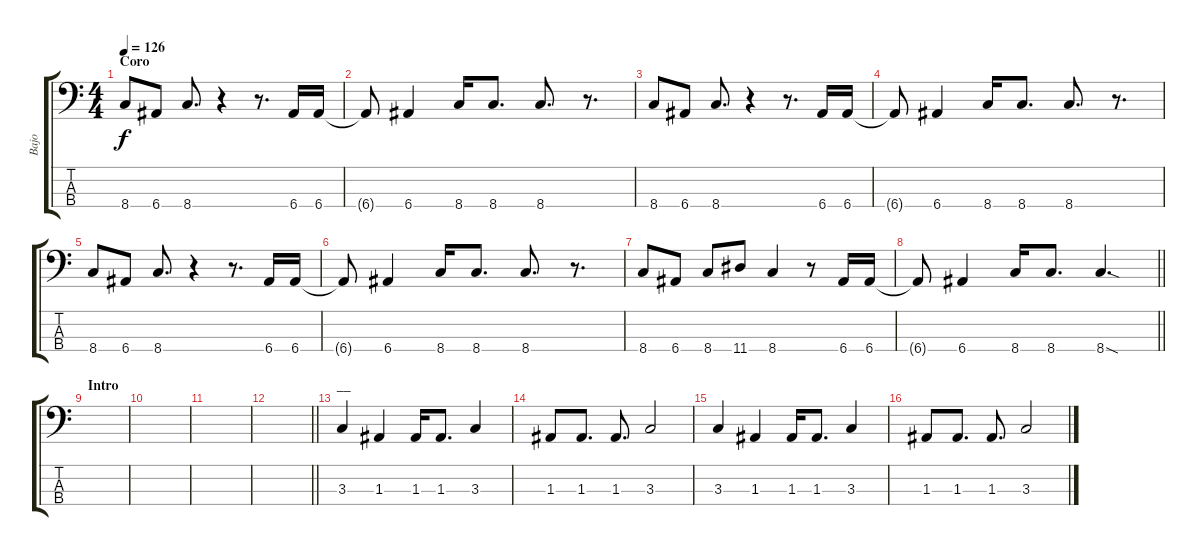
\track ("Bajo" "Bajo") {instrument acousticbass}
\staff {score tabs}
\tuning (G2 D2 A1 E1) {hide}
\ts (4 4)
\section ("" "Coro")
\tempo 126
\clef f4
\ks c
8.4.8{dy f} 6.4.8 8.4.8{d} r.4 r.8{d} 6.4.16 6.4.16 |
6.4{t}.8 6.4.4 8.4.16 8.4.8{d} 8.4.8{d} r.8{d} |
8.4.8 6.4.8 8.4.8{d} r.4 r.8{d} 6.4.16 6.4.16 |
6.4{t}.8 6.4.4 8.4.16 8.4.8{d} 8.4.8{d} r.8{d} |
8.4.8 6.4.8 8.4.8{d} r.4 r.8{d} 6.4.16 6.4.16 |
6.4{t}.8 6.4.4 8.4.16 8.4.8{d} 8.4.8{d} r.8{d} |
8.4.8 6.4.8 8.4.8 11.4.8 8.4.4 r.8 6.4.16 6.4.16 |
\barLineRight lightlight
6.4{t}.8 6.4.4 8.4.16 8.4.8{d} 8.4{sod}.4{d} |
\section ("" "Intro")
|
|
|
\barLineRight lightlight
|
\section ("" "__")
3.3.4 1.3.4 1.3.16 1.3.8{d} 3.3.4 |
1.3.8 1.3.8{d} 1.3.8{d} 3.3.2 |
3.3.4 1.3.4 1.3.16 1.3.8{d} 3.3.4 |
1.3.8 1.3.8{d} 1.3.8{d} 3.3.2
